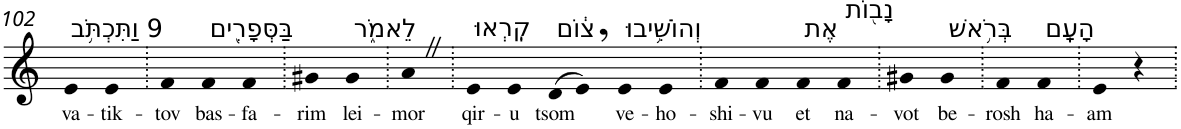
**kern	**text
*part1	*part1
*staff1	*staff1
*I"Piano	*
*I'Pno	*
!!LO:PB:g=z
*clefG2	*
*k[]	*
=102	=102
!LO:TX:a:t=9 וַתִּכְתֹּ֥ב	!
!	!LO:LY:b
4e	va-
!	!LO:LY:b
4e	-tik-
=103.	=103.
!	!LO:LY:b
4f	-tov
!LO:TX:a:t=בַּסְּפָרִ֖ים	!
!	!LO:LY:b
4f	bas-
!	!LO:LY:b
4f	-fa-
=104.	=104.
!	!LO:LY:b
4g#X	-rim
!LO:TX:a:t=לֵאמֹ֑ר	!
!	!LO:LY:b
4g#	lei-
=105.	=105.
!	!LO:LY:b
4aZ	-mor
=106.	=106.
!LO:TX:a:t=קִֽרְאוּ	!
!	!LO:LY:b
4e	qir-
!	!LO:LY:b
4e	-u
!LO:TX:a:t=צ֔וֹם	!
!	!LO:LY:b
(>8d	tsom
8e,)	.
!LO:TX:a:t=וְהוֹשִׁ֥יבוּ	!
!	!LO:LY:b
4e	ve-
!	!LO:LY:b
4e	-ho-
=107.	=107.
!	!LO:LY:b
4f	-shi-
!	!LO:LY:b
4f	-vu
!LO:TX:a:t=אֶת	!
!	!LO:LY:b
4f	et
!LO:TX:a:t=נָב֖וֹת	!
!	!LO:LY:b
4f	na-
=108.	=108.
!	!LO:LY:b
4g#X	-vot
!LO:TX:a:t=בְּרֹ֥אשׁ	!
!	!LO:LY:b
4g#	be-
=109.	=109.
!	!LO:LY:b
4f	-rosh
!LO:TX:a:t=הָעָֽם	!
!	!LO:LY:b
4f	ha-
=110.	=110.
!	!LO:LY:b
4e	-am
4r	.
=.	=.
*-	*-
